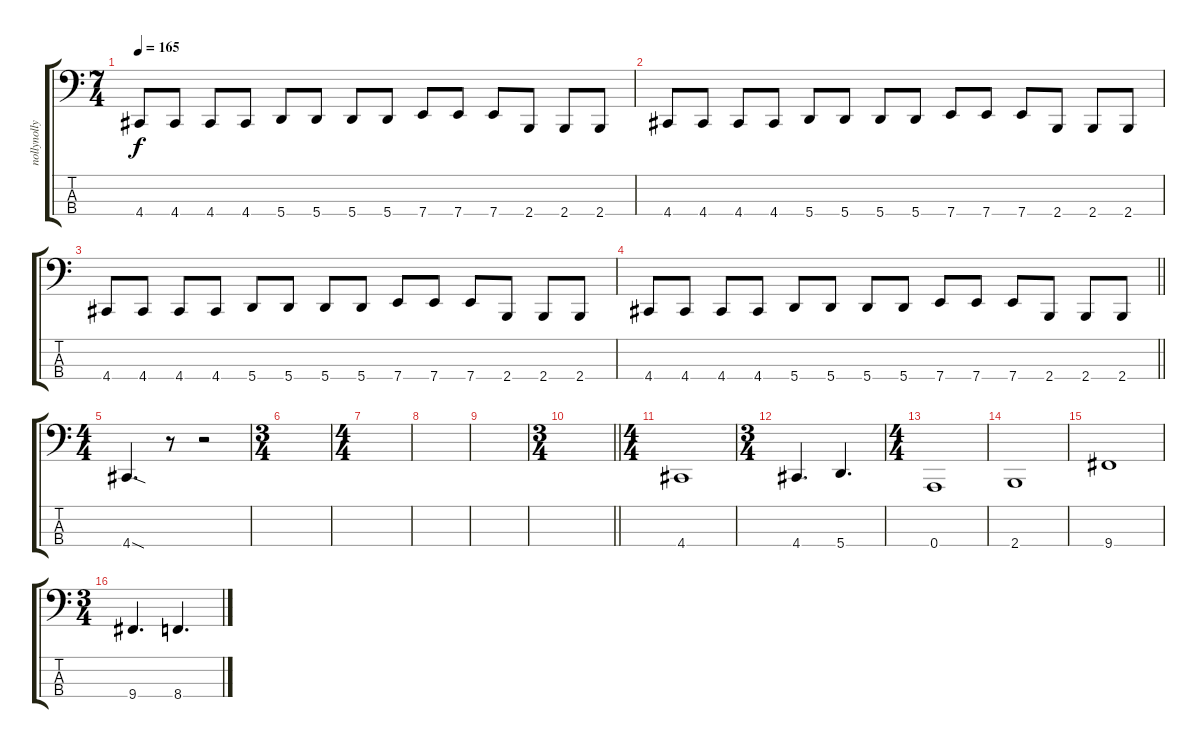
\track ("nollynollynollynollynollynolly" "nollynolly") {instrument electricbasspick}
\staff {score tabs}
\tuning (F2 C2 G1 A0) {hide}
\ts (7 4)
\tempo 165
\clef f4
\ks c
4.4.8{dy f} 4.4.8 4.4.8 4.4.8 5.4.8 5.4.8 5.4.8 5.4.8 7.4.8 7.4.8 7.4.8 2.4.8 2.4.8 2.4.8 |
4.4.8 4.4.8 4.4.8 4.4.8 5.4.8 5.4.8 5.4.8 5.4.8 7.4.8 7.4.8 7.4.8 2.4.8 2.4.8 2.4.8 |
4.4.8 4.4.8 4.4.8 4.4.8 5.4.8 5.4.8 5.4.8 5.4.8 7.4.8 7.4.8 7.4.8 2.4.8 2.4.8 2.4.8 |
\barLineRight lightlight
4.4.8 4.4.8 4.4.8 4.4.8 5.4.8 5.4.8 5.4.8 5.4.8 7.4.8 7.4.8 7.4.8 2.4.8 2.4.8 2.4.8 |
\ts (4 4)
\section ("" "")
4.4{sod}.4{d} r.8 r.2 |
\ts (3 4)
|
\ts (4 4)
|
|
|
\ts (3 4)
\barLineRight lightlight
|
\ts (4 4)
\section ("" "")
4.4.1{volume 13} |
\ts (3 4)
4.4.4{d} 5.4.4{d} |
\ts (4 4)
0.4.1 |
2.4.1 |
9.4.1 |
\ts (3 4)
9.4.4{d} 8.4.4{d}
